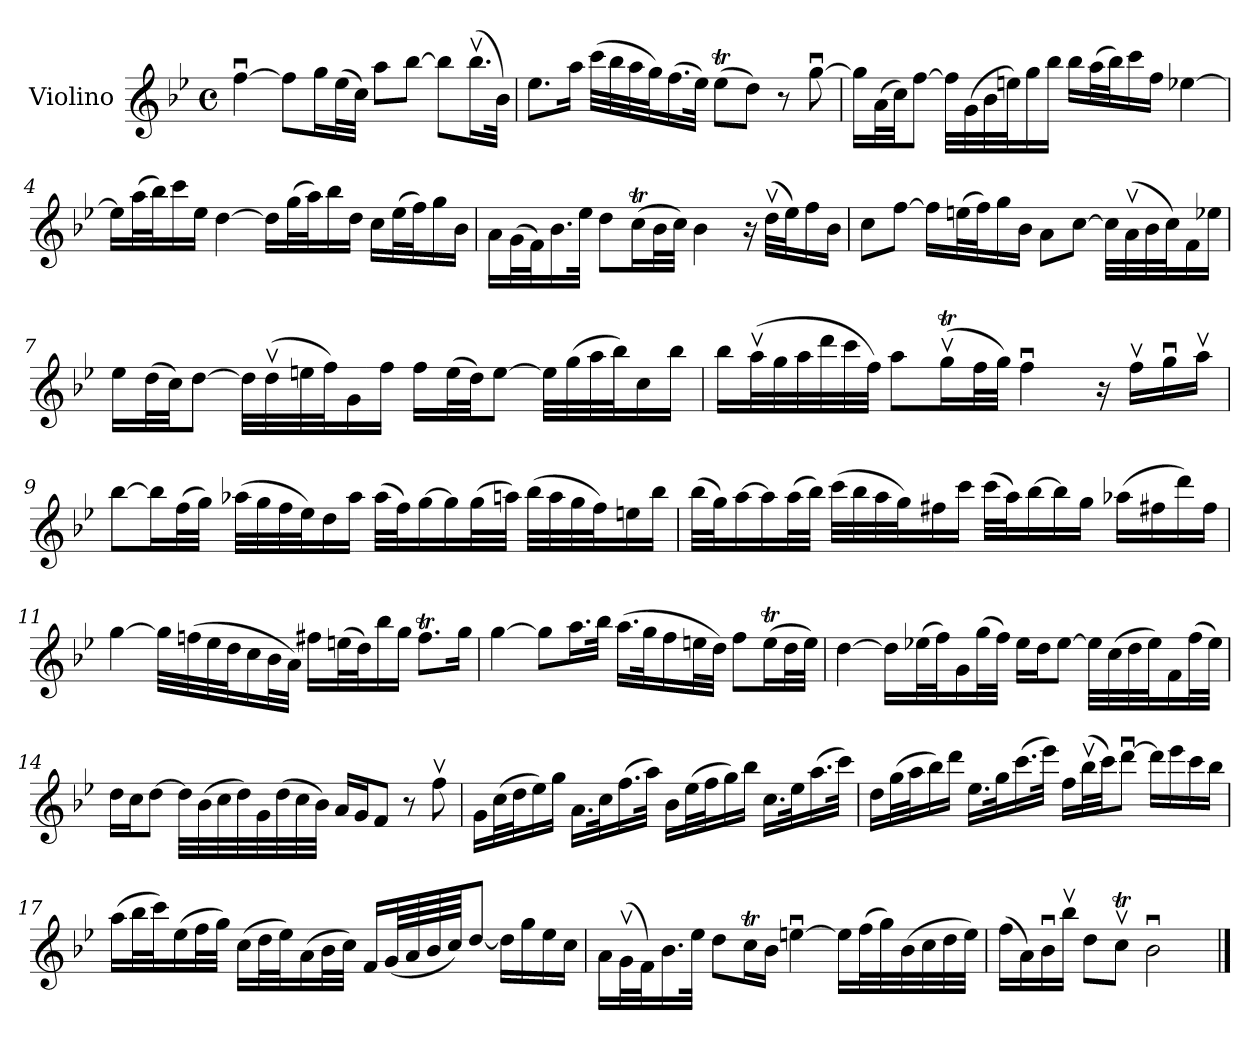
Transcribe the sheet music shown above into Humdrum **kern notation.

**kern
*part1
*staff1
*I"Violino
*I'Vln.
*clefG2
*k[b-e-]
*M4/4
*met(c)
=1
[4ffu\
8ff\L]
16gg\L
(32ee-\L
32cc\JJJ)
8aa\L
[8bb-\J
8bb-\L]
(16.bb-v\L
32b-\JJk)
=2
8.ee-\L
16aa\Jk
(32ccc\LLL
32bb-\
32aa\
32gg\J)
(16.ff\
32ee-\JJk)
(8ee-T\L
8dd\J)
8r
[8ggu\
!!LO:LB:g=z
=3
16gg\LL]
(32a\L
32cc\JJ)
[8ff\J
32ff\LLL]
(32g\
32b-\
32een\J)
16gg\
16bb-\JJ
16bb-\LL
(32aa\L
32bb-\J)
16ccc\
16ff\JJ
[4ee-X\
!!LO:LB:g=z
=4
16ee-\LL]
(32aa\L
32bb-\J)
16ccc\
16ee-\JJ
[4dd\
16dd\LL]
(32gg\L
32aa\J)
16bb-\
16dd\JJ
16cc\LL
(32ee-\L
32ff\J)
16gg\
16b-\JJ
!!LO:LB:g=z
=5
16a\LL
(32g\L
32f\J)
16.b-\
32ee-\JJk
8dd\L
(16ccT\L
32b-\L
32cc\JJJ)
4b-\
16r
(32ddv\LLL
32ee-\J)
16ff\
16b-\JJ
!!LO:LB:g=z
=6
8cc\L
[8ff\J
16ff\LL]
(32een\L
32ff\J)
16gg\
16b-\JJ
8a\L
[8cc\J
32cc\LLL]
(32av\
32b-\
32cc\J)
16f\
16ee-X\JJ
!!LO:LB:g=z
=7
16ee-\LL
(32dd\L
32cc\JJ)
[8dd\J
32dd\LLL]
(32ddv\
32een\
32ff\J)
16g\
16ff\JJ
16ff\LL
(32ee\L
32dd\JJ)
[8ee\J
32ee\LLL]
(32gg\
32aa\
32bb-\J)
16cc\
16bb-\JJ
!!LO:LB:g=z
=8
16bb-\LL
(32aav\L
32gg\
32aa\
32ddd\
32ccc\
32ff\JJJ)
8aa\L
(16ggTv\L
32ff\L
32gg\JJJ)
4ffu\
16r
16ffv\LL
16ggu\
16aav\JJ
!!LO:LB:g=z
=9
[8bb-\L
16bb-\L]
(32ff\L
32gg\JJJ)
(32aa-X\LLL
32gg\
32ff\
32ee-\J)
16dd\
16aa-\JJ
(32aa-\LLL
32ff\J)
[16gg\
16gg\]
(32gg\L
32aan\JJJ)
(32bb-\LLL
32aa\
32gg\
32ff\J)
16een\
16bb-\JJ
!!LO:LB:g=z
=10
(32bb-\LLL
32gg\J)
[16aa\
16aa\]
(32aa\L
32bb-\JJJ)
(32ccc\LLL
32bb-\
32aa\
32gg\J)
16ff#X\
16ccc\JJ
(32ccc\LLL
32aa\J)
[16bb-\
16bb-\]
16gg\JJ
(16aa-X\LL
16ff#X\
16ddd\)
16ff#\JJ
!!LO:LB:g=z
=11
[4gg\
32gg\LLL]
(32ffn\
32ee-\
32dd\J
16cc\
32b-\L
32a\JJJ)
16ff#X\LL
(32een\L
32dd\J)
16bb-\
16gg\JJ
8.ff#t\L
16gg\Jk
!!LO:PB:g=z
=12
[4gg\
8gg\L]
16.aa\L
32bb-\JJk
(16.aa\LL
32gg\K
16ff\
32een\L
32dd\JJJ)
8ff\L
(16eet\L
32dd\L
32ee\JJJ)
!!LO:LB:g=z
=13
[4dd\
16dd\LL]
(32ee-X\L
32ff\J)
16g\
(32gg\L
32ff\JJJ)
16ee-\LL
16dd\J
[8ee-\J
32ee-\LLL]
(32cc\
32dd\
32ee-\J)
16f\
(32ff\L
32ee-\JJJ)
!!LO:LB:g=z
=14
16dd\LL
16cc\J
[8dd\J
32dd\LLL]
(32b-\
32cc\
32dd\)
32g\
(32dd\
32cc\
32b-\JJJ)
16a/LL
16g/J
8f/J
8r
8ffv\
!!LO:LB:g=z
=15
16g\LL
(32cc\L
32dd\J
16ee-\)
16gg\JJ
16.a\LL
32cc\K
(16.ff\
32aa\JJk)
16b-\LL
(32ee-\L
32ff\J
16gg\)
16bb-\JJ
16.cc\LL
32ee-\K
(16.aa\
32ccc\JJk)
!!LO:LB:g=z
=16
16dd\LL
(32gg\L
32aa\J
16bb-\)
16ddd\JJ
16.ee-\LL
32gg\K
(16.ccc\
32eee-\JJk)
16ff\LL
(32bb-v\L
32ccc\JJ)
[8dddu\J
16ddd\LL]
16eee-\
16ccc\
16bb-\JJ
!!LO:LB:g=z
=17
(16aa\LL
32bb-\L
32ccc\J)
(16ee-\
32ff\L
32gg\JJJ)
(16cc\LL
32dd\L
32ee-\J)
(16a\
32b-\L
32cc\JJJ)
16f/LL
(64g/LL
64a/
64b-/
64cc/JJJ)
[8dd/J
16dd\LL]
16gg\
16ee-\
16cc\JJ
!!LO:LB:g=z
=18
16a\LL
(32gv\L
32f\J)
16.b-\
32ee-\JJk
8dd\L
16ccT\L
16b-\JJ
[4eenu\
16ee\LL]
(32ff\L
32gg\)
(32b-\
32cc\
32dd\
32ee\JJJ)
!!LO:LB:g=z
=19
(16ff\LL
16a\)
16b-u\
16bb-v\JJ
8dd\L
8ccTv\J
2b-u\
==
*-
